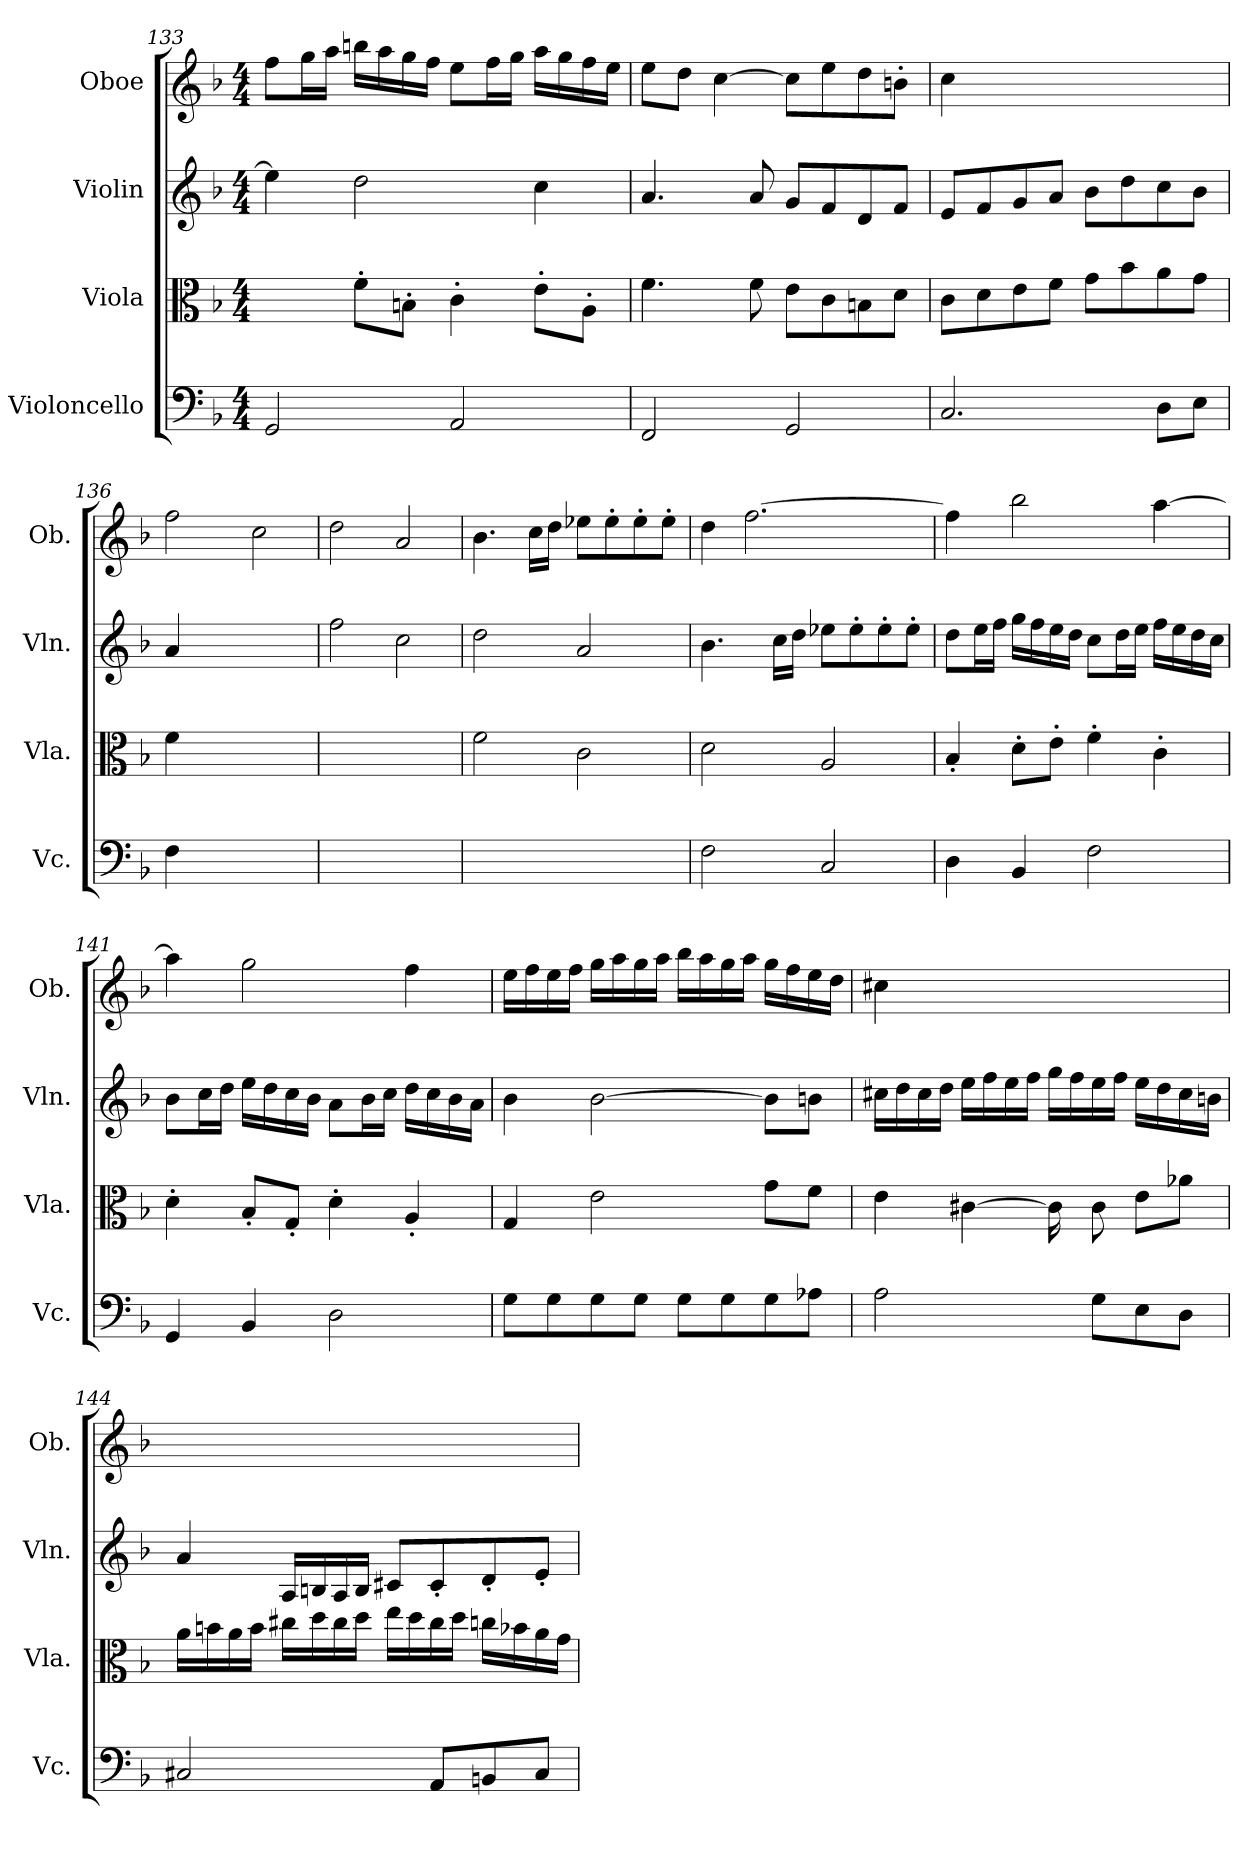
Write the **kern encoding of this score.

**kern	**kern	**kern	**kern
*part4	*part3	*part2	*part1
*staff4	*staff3	*staff2	*staff1
*I"Violoncello	*I"Viola	*I"Violin	*I"Oboe
*I'Vc.	*I'Vla.	*I'Vln.	*I'Ob.
*clefF4	*clefC3	*clefG2	*clefG2
*k[b-]	*k[b-]	*k[b-]	*k[b-]
*M4/4	*M4/4	*M4/4	*M4/4
=133	=133	=133	=133
2GG/	4ryy	4ee\]	8ff\L
.	.	.	16gg\L
.	.	.	16aa\JJ
.	8f'\L	2dd\	16bbn\LL
.	.	.	16aa\
.	8Bn'\J	.	16gg\
.	.	.	16ff\JJ
2AA/	4c'\	.	8ee\L
.	.	.	16ff\L
.	.	.	16gg\JJ
.	8e'\L	4cc\	16aa\LL
.	.	.	16gg\
.	8A'\J	.	16ff\
.	.	.	16ee\JJ
=134	=134	=134	=134
2FF/	4.f\	4.a/	8ee\L
.	.	.	8dd\J
.	.	.	[4cc\
.	8f\	8a/	.
2GG/	8e\L	8g/L	8cc\L]
.	8c\	8f/	8ee\
.	8Bn\	8d/	8dd\
.	8d\J	8f/J	8bn'\J
!!LO:LB:g=z
=135	=135	=135	=135
2.C/	8c\L	8e/L	4cc\
.	8d\	8f/	.
.	8e\	8g/	4ryy
.	8f\J	8a/J	.
.	8g\L	8b-\L	2ryy
.	8b-\	8dd\	.
8D\L	8a\	8cc\	.
8E\J	8g\J	8b-\J	.
=136	=136	=136	=136
4F\	4f\	4a/	2ff\
4ryy	4ryy	4ryy	.
2ryy	2ryy	2ryy	2cc\
=137	=137	=137	=137
1ryy	1ryy	2ff\	2dd\
.	.	2cc\	2a/
=138	=138	=138	=138
1ryy	2f\	2dd\	4.b-\
.	.	.	16cc\LL
.	.	.	16dd\JJ
.	2c\	2a/	8ee-X\L
.	.	.	8ee-'\
.	.	.	8ee-'\
.	.	.	8ee-'\J
=139	=139	=139	=139
2F\	2d\	4.b-\	4dd\
.	.	.	[2.ff\
.	.	16cc\LL	.
.	.	16dd\JJ	.
2C/	2A/	8ee-X\L	.
.	.	8ee-'\	.
.	.	8ee-'\	.
.	.	8ee-'\J	.
!!LO:LB:g=z
=140	=140	=140	=140
4D\	4B-'/	8dd\L	4ff\]
.	.	16ee\L	.
.	.	16ff\JJ	.
4BB-/	8d'\L	16gg\LL	2bb-\
.	.	16ff\	.
.	8e'\J	16ee\	.
.	.	16dd\JJ	.
2F\	4f'\	8cc\L	.
.	.	16dd\L	.
.	.	16ee\JJ	.
.	4c'\	16ff\LL	[4aa\
.	.	16ee\	.
.	.	16dd\	.
.	.	16cc\JJ	.
=141	=141	=141	=141
4GG/	4d'\	8b-\L	4aa\]
.	.	16cc\L	.
.	.	16dd\JJ	.
4BB-/	8B-'/L	16ee\LL	2gg\
.	.	16dd\	.
.	8G'/J	16cc\	.
.	.	16b-\JJ	.
2D\	4d'\	8a\L	.
.	.	16b-\L	.
.	.	16cc\JJ	.
.	4A'/	16dd\LL	4ff\
.	.	16cc\	.
.	.	16b-\	.
.	.	16a\JJ	.
=142	=142	=142	=142
8G\L	4G/	4b-\	16ee\LL
.	.	.	16ff\
8G\	.	.	16ee\
.	.	.	16ff\JJ
8G\	2e\	[2b-\	16gg\LL
.	.	.	16aa\
8G\J	.	.	16gg\
.	.	.	16aa\JJ
8G\L	.	.	16bb-\LL
.	.	.	16aa\
8G\	.	.	16gg\
.	.	.	16aa\JJ
8G\	8g\L	8b-\L]	16gg\LL
.	.	.	16ff\
8A-X\J	8f\J	8bn\J	16ee\
.	.	.	16dd\JJ
!!LO:PB:g=z
=143	=143	=143	=143
2A\	4e\	16cc#X\LL	4cc#X\
.	.	16dd\	.
.	.	16cc#\	.
.	.	16dd\JJ	.
.	[4c#X\	16ee\LL	4ryy
.	.	16ff\	.
.	.	16ee\	.
.	.	16ff\JJ	.
8ryy	16c#\]	16gg\LL	2ryy
.	16ryy	16ff\	.
8G\L	8c#\	16ee\	.
.	.	16ff\JJ	.
8E\	8e\L	16ee\LL	.
.	.	16dd\	.
8D\J	8a-X\J	16cc#\	.
.	.	16bn\JJ	.
=144	=144	=144	=144
2C#X/	16a\LL	4a/	1ryy
.	16bn\	.	.
.	16a\	.	.
.	16b\JJ	.	.
.	16cc#X\LL	16A/LL	.
.	16dd\	16Bn/	.
.	16cc#\	16A/	.
.	16dd\JJ	16B/JJ	.
8ryy	16ee\LL	8c#X/L	.
.	16dd\	.	.
8AA/L	16cc#\	8c#'/	.
.	16dd\JJ	.	.
8BBn/	16ccn\LL	8d'/	.
.	16b-X\	.	.
8C#/J	16a\	8e'/J	.
.	16g\JJ	.	.
=	=	=	=
*-	*-	*-	*-
